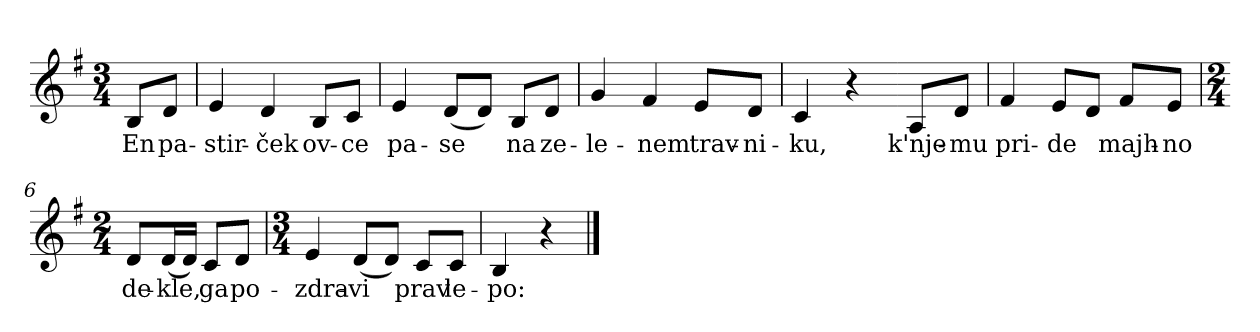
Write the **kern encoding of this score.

**kern	**text
*part1	*part1
*staff1	*staff1
*clefG2	*
*k[f#]	*
*G:	*
*M3/4	*
*MM76	*
=	=
8B/L	En
8d/J	pa-
=1	=1
4e/	-stir-
4d/	-ček
8B/L	ov-
8c/J	-ce
=2	=2
4e/	pa-
(<8d/L	-se
8d/J)	.
8B/L	na
8d/J	ze-
=3	=3
4g/	-le-
4f#/	-nem
8e/L	trav-
8d/J	-ni-
=4	=4
4c/	-ku,
4r	.
=4X1-	=4X1-
8A/L	k'nje-
8d/J	-mu
=5	=5
4f#/	pri-
8e/L	-de
8d/J	.
8f#/L	majh-
8e/J	-no
!!LO:LB:g=z
=6	=6
*M2/4	*
8d/L	de-
(<16d/L	-kle,
16d/JJ)	.
8c/L	ga
8d/J	po-
=7	=7
*M3/4	*
4e/	-zdra-
(<8d/L	-vi
8d/J)	.
8c/L	prav
8c/J	le-
=8	=8
4B/	-po:
4r	.
==	==
*-	*-
